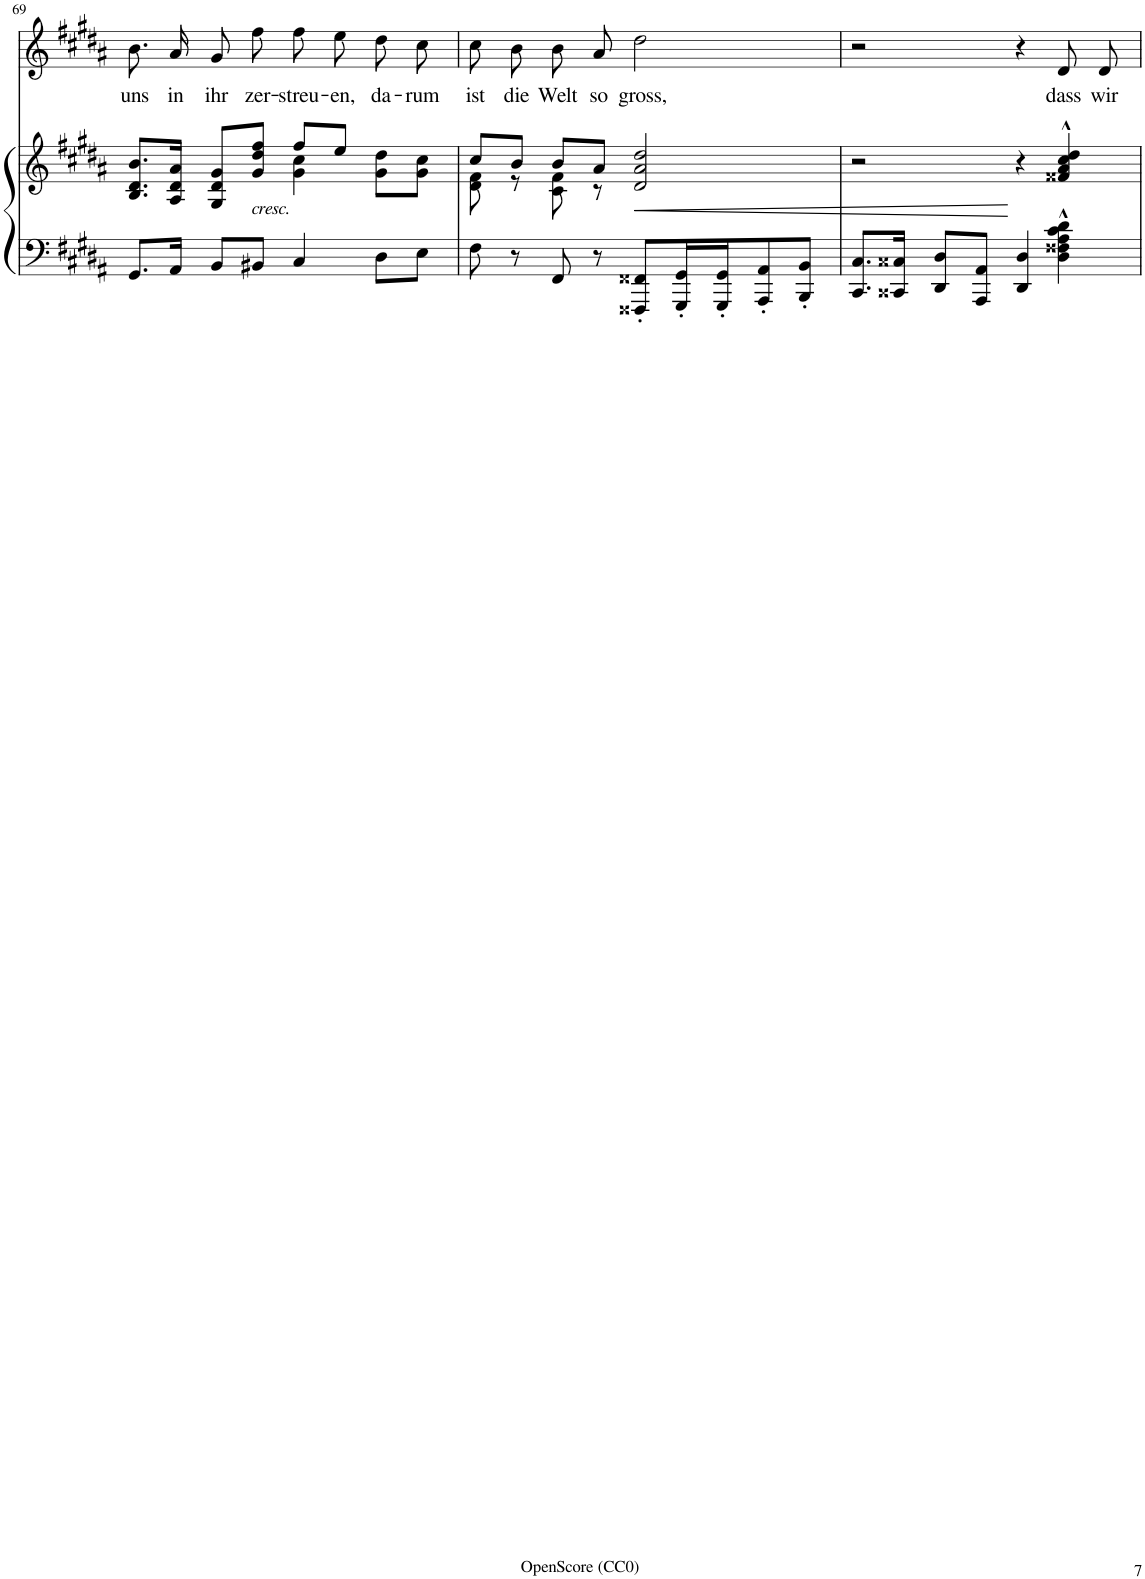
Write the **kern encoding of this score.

**kern	**kern	**dynam	**kern	**text
*part2	*part2	*part2	*part1	*part1
*staff3	*staff2	*staff2/3	*staff1	*staff1
*I"Piano	*	*	*I"Voice	*
*I'Pno	*	*	*	*
!!LO:PB:g=z
*clefF4	*clefG2	*	*clefG2	*
*k[f#c#g#d#a#]	*k[f#c#g#d#a#]	*	*k[f#c#g#d#a#]	*
*M4/4	*M4/4	*	*M4/4	*
*met(c)	*met(c)	*	*met(c)	*
=69	=69	=69	=69	=69
*	*^	*	*	*
!	!	!	!	!	!LO:LY:b
8.GG#/L	8.B/ 8.d#/ 8.b/L	2ryy	.	8.b/L	uns
!	!	!	!	!	!LO:LY:b
16AA#/Jk	16A#/ 16d#/ 16a#/Jk	.	.	16a#/Jk	in
!	!	!	!	!	!LO:LY:b
8BB/L	8G#/ 8d#/ 8g#/L	.	.	8g#\L	ihr
!	!LO:TX:b:i:t=cresc.	!	!	!	!
!	!	!	!	!	!LO:LY:b
8BB#X/J	8g#/ 8dd#/ 8ff#/J	.	.	8ff#\J	zer-
!	!	!	!	!	!LO:LY:b
4C#/	8ff#/L	4g#\ 4cc#\	.	8ff#\L	-streu-
!	!	!	!	!	!LO:LY:b
.	8ee/J	.	.	8ee\J	-en,
!	!	!	!	!	!LO:LY:b
8D#\L	8g#\ 8dd#\L	4ryy	.	8dd#\L	da-
!	!	!	!	!	!LO:LY:b
8E\J	8g#\ 8cc#\J	.	.	8cc#\J	-rum
=70	=70	=70	=70	=70	=70
!	!	!	!	!	!LO:LY:b
8F#\	8cc#/L	8d#\ 8f#\	.	8cc#\L	ist
!	!	!	!	!	!LO:LY:b
8r	8b/J	8r	.	8b\J	die
!	!	!	!	!	!LO:LY:b
8FF#/	8b/L	8c#\ 8f#\	.	8b/L	Welt
!	!	!	!	!	!LO:LY:b
8r	8a#/J	8r	.	8a#/J	so
!	!	!	!LO:HP:b	!	!LO:LY:b
8FFF##X/' 8FF##X/'L	2d#/ 2a#/ 2dd#/	2ryy	<	2dd#\	gross,
16GGG#/' 16GG#/'L	.	.	.	.	.
16GGG#/' 16GG#/'J	.	.	.	.	.
8AAA#/' 8AA#/'	.	.	.	.	.
8BBB/' 8BB/'J	.	.	.	.	.
*	*v	*v	*	*	*
=71	=71	=71	=71	=71
8.CC#/ 8.C#/L	2r	.	2r	.
16CC##X/ 16C##X/Jk	.	.	.	.
8DD#/ 8D#/L	.	.	.	.
8AAA#/ 8AA#/J	.	.	.	.
4DD#/ 4D#/	4r	[	4r	.
!	!	!	!	!LO:LY:b
4D#\^^ 4F##X\^^ 4A#\^^ 4c#\^^ 4d#\^^	4f##X/^^ 4a#/^^ 4cc#/^^ 4dd#/^^	.	8d#/L	dass
!	!	!	!	!LO:LY:b
.	.	.	8d#/J	wir
=	=	=	=	=
*-	*-	*-	*-	*-
